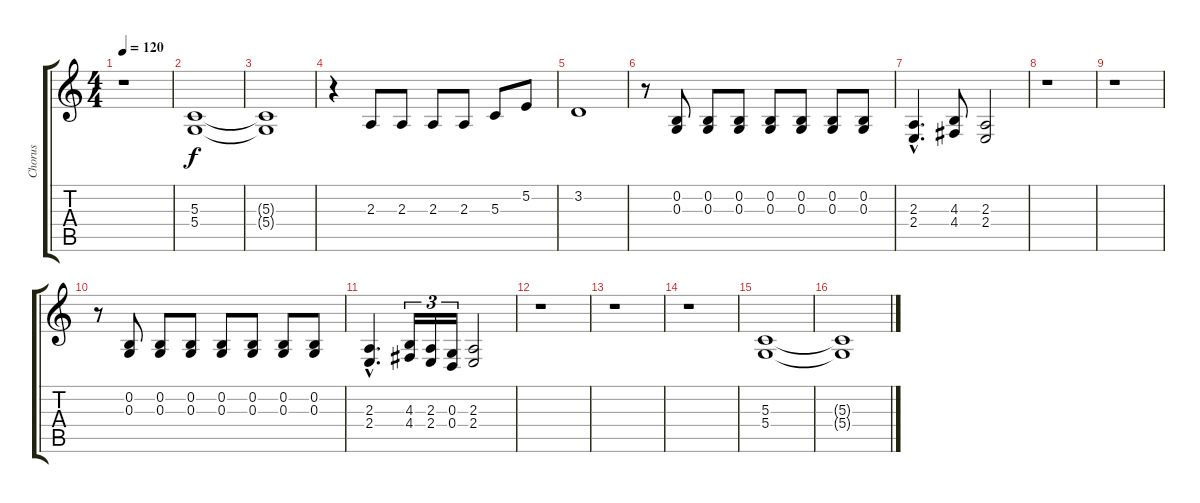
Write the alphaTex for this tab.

\track ("Chorus" "Chorus") {instrument clarinet}
\staff {score tabs}
\tuning (E4 B3 G3 D3 A2 E2) {hide}
\ts (4 4)
\tempo 120
\clef g2
\ks c
r.1{dy f} |
(5.3 5.4).1 |
(5.3{t} 5.4{t}).1 |
r.4 2.3.8 2.3.8 2.3.8 2.3.8 5.3.8 5.2.8 |
3.2.1 |
r.8 (0.2 0.3).8 (0.2 0.3).8 (0.2 0.3).8 (0.2 0.3).8 (0.2 0.3).8 (0.2 0.3).8 (0.2 0.3).8 |
(2.3{hac} 2.4{hac}).4{d} (4.3 4.4).8 (2.3 2.4).2 |
r.1 |
r.1 |
r.8 (0.2 0.3).8 (0.2 0.3).8 (0.2 0.3).8 (0.2 0.3).8 (0.2 0.3).8 (0.2 0.3).8 (0.2 0.3).8 |
(2.3{hac} 2.4{hac}).4{d} (4.3 4.4).16{tu (3 2)} (2.3 2.4).16{tu (3 2)} (0.3 0.4).16{tu (3 2)} (2.3 2.4).2 |
r.1 |
r.1 |
r.1 |
(5.3 5.4).1 |
(5.3{t} 5.4{t}).1
